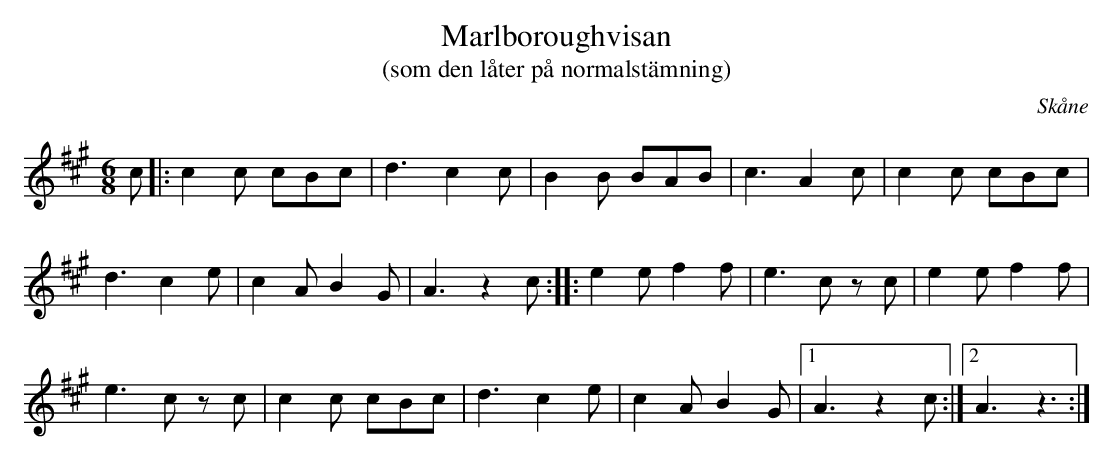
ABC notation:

X:1
T:Marlboroughvisan
T:(som den låter på normalstämning)
O:Skåne
M:6/8
L:1/8
Q:160
K:A
c |: c2 c cBc | d3 c2 c | B2 B BAB | c3 A2 c | c2 c cBc |
d3 c2 e | c2 A B2 G | A3 z2 c :: e2 e f2 f | e3 cz c | e2 e f2 f |
e3 cz c | c2 c cBc | d3 c2 e | c2 A B2 G |1 A3 z2 c :|2 A3 z3 :|
